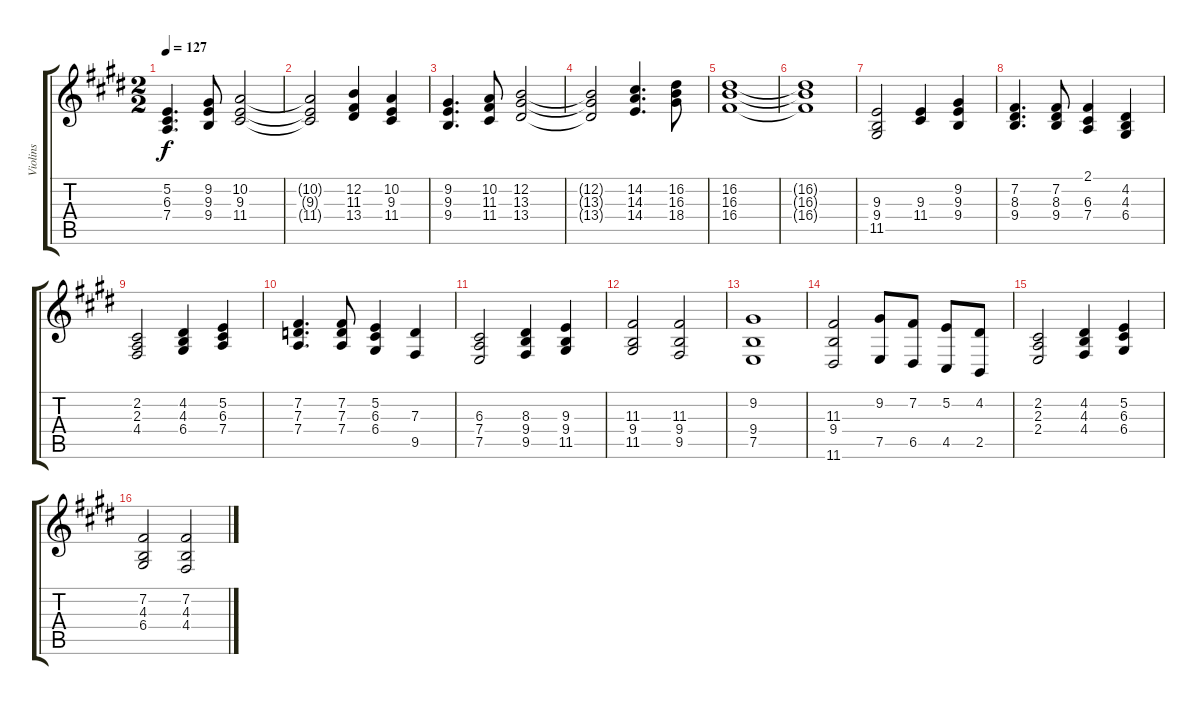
\track ("Violins" "Violins") {instrument violin}
\staff {score tabs}
\tuning (E4 B3 G3 D3 A2 E2) {hide}
\ts (2 2)
\tempo 127
\clef g2
\ks e
(5.2 6.3 7.4).4{d dy f} (9.2 9.3 9.4).8 (10.2 9.3 11.4).2 |
(10.2{t} 9.3{t} 11.4{t}).2 (12.2 11.3 13.4).4 (10.2 9.3 11.4).4 |
(9.2 9.3 9.4).4{d} (10.2 11.3 11.4).8 (12.2 13.3 13.4).2 |
(12.2{t} 13.3{t} 13.4{t}).2 (14.2 14.3 14.4).4{d} (16.2 16.3 18.4).8 |
(16.2 16.3 16.4).1 |
(16.2{t} 16.3{t} 16.4{t}).1 |
(9.3 9.4 11.5).2 (9.3 11.4).4 (9.2 9.3 9.4).4 |
(7.2 8.3 9.4).4{d} (7.2 8.3 9.4).8 (2.1 6.3 7.4).4 (4.2 4.3 6.4).4 |
(2.2 2.3 4.4).2 (4.2 4.3 6.4).4 (5.2 6.3 7.4).4 |
(7.2 7.3 7.4).4{d} (7.2 7.3 7.4).8 (5.2 6.3 6.4).4 (7.3 9.5).4 |
(6.3 7.4 7.5).2 (8.3 9.4 9.5).4 (9.3 9.4 11.5).4 |
(11.3 9.4 11.5).2 (11.3 9.4 9.5).2 |
(9.2 9.4 7.5).1 |
(11.3 9.4 11.6).2 (9.2 7.5).8 (7.2 6.5).8 (5.2 4.5).8 (4.2 2.5).8 |
(2.2 2.3 2.4).2 (4.2 4.3 4.4).4 (5.2 6.3 6.4).4 |
(7.2 4.3 6.4).2 (7.2 4.3 4.4).2
